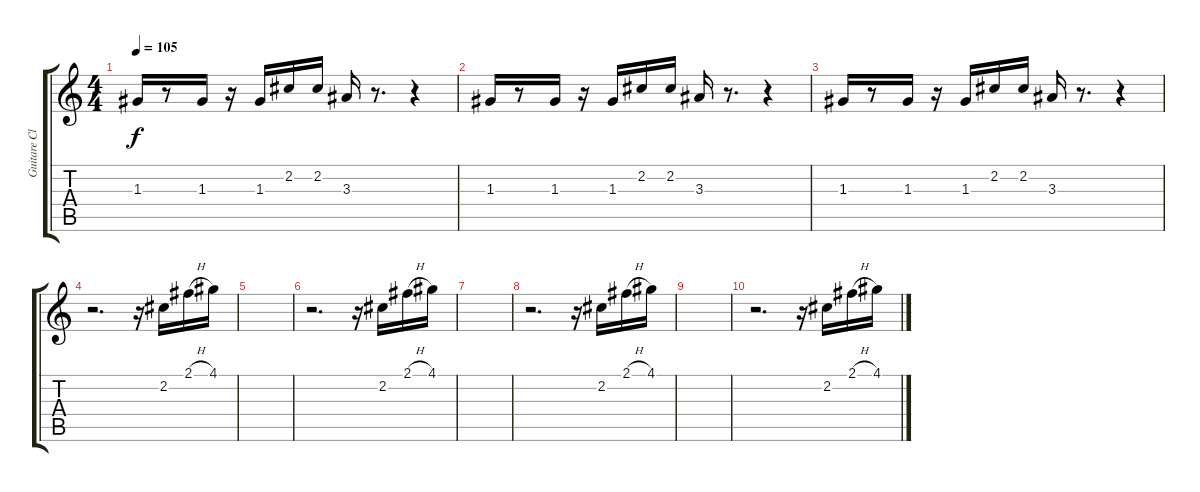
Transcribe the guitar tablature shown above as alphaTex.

\track ("Guitare Clean" "Guitare Cl") {instrument electricguitarclean}
\staff {score tabs}
\tuning (E4 B3 G3 D3 A2 E2) {hide}
\ts (4 4)
\tempo 105
\clef g2
\ks c
1.3.16{dy f instrument electricguitarmuted} r.8 1.3.16 r.16 1.3.16 2.2.16 2.2.16 3.3.16 r.8{d} r.4 |
1.3.16{instrument electricguitarmuted} r.8 1.3.16 r.16 1.3.16 2.2.16 2.2.16 3.3.16 r.8{d} r.4 |
1.3.16{instrument electricguitarmuted} r.8 1.3.16 r.16 1.3.16 2.2.16 2.2.16 3.3.16 r.8{d} r.4 |
r.2{d instrument electricguitarclean} r.16 2.2.16 2.1{h}.16 4.1.16 |
|
r.2{d} r.16 2.2.16 2.1{h}.16 4.1.16 |
|
r.2{d} r.16 2.2.16 2.1{h}.16 4.1.16 |
|
r.2{d} r.16 2.2.16 2.1{h}.16 4.1.16
